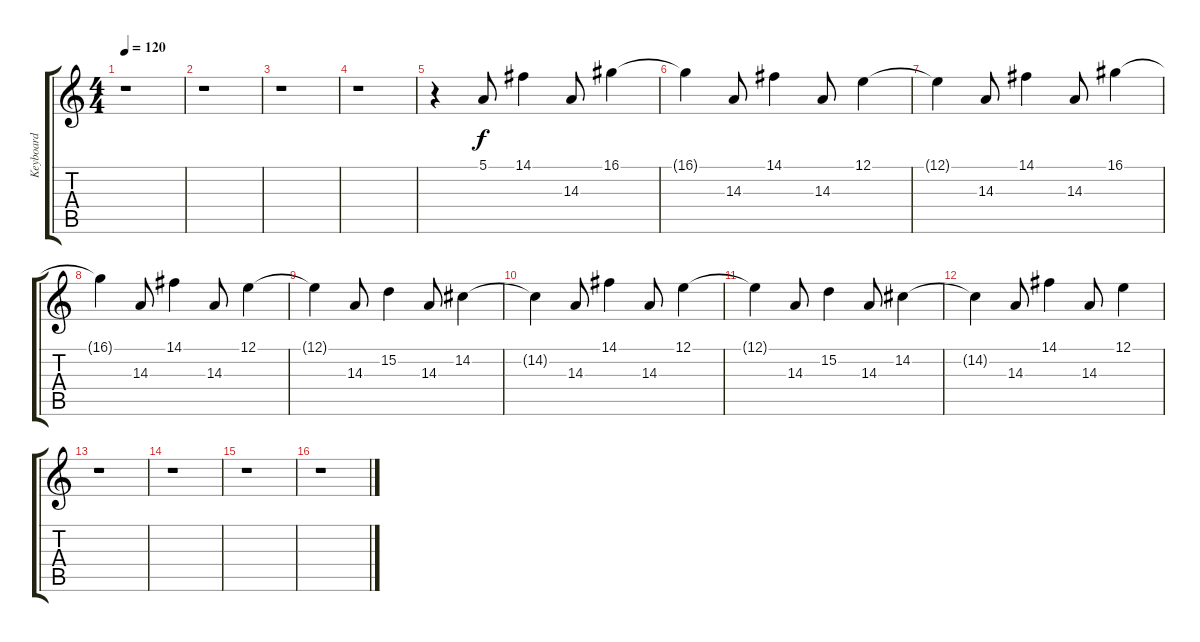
\track ("Keyboard" "Keyboard") {instrument fx6goblins}
\staff {score tabs}
\tuning (E4 B3 G3 D3 A2 E2) {hide}
\ts (4 4)
\tempo 120
\clef g2
\ks c
r.1{dy f} |
r.1 |
r.1 |
r.1 |
r.4 5.1.8 14.1.4 14.3.8 16.1.4 |
16.1{t}.4 14.3.8 14.1.4 14.3.8 12.1.4 |
12.1{t}.4 14.3.8 14.1.4 14.3.8 16.1.4 |
16.1{t}.4 14.3.8 14.1.4 14.3.8 12.1.4 |
12.1{t}.4 14.3.8 15.2.4 14.3.8 14.2.4 |
14.2{t}.4 14.3.8 14.1.4 14.3.8 12.1.4 |
12.1{t}.4 14.3.8 15.2.4 14.3.8 14.2.4 |
14.2{t}.4 14.3.8 14.1.4 14.3.8 12.1.4 |
r.1 |
r.1 |
r.1 |
r.1
